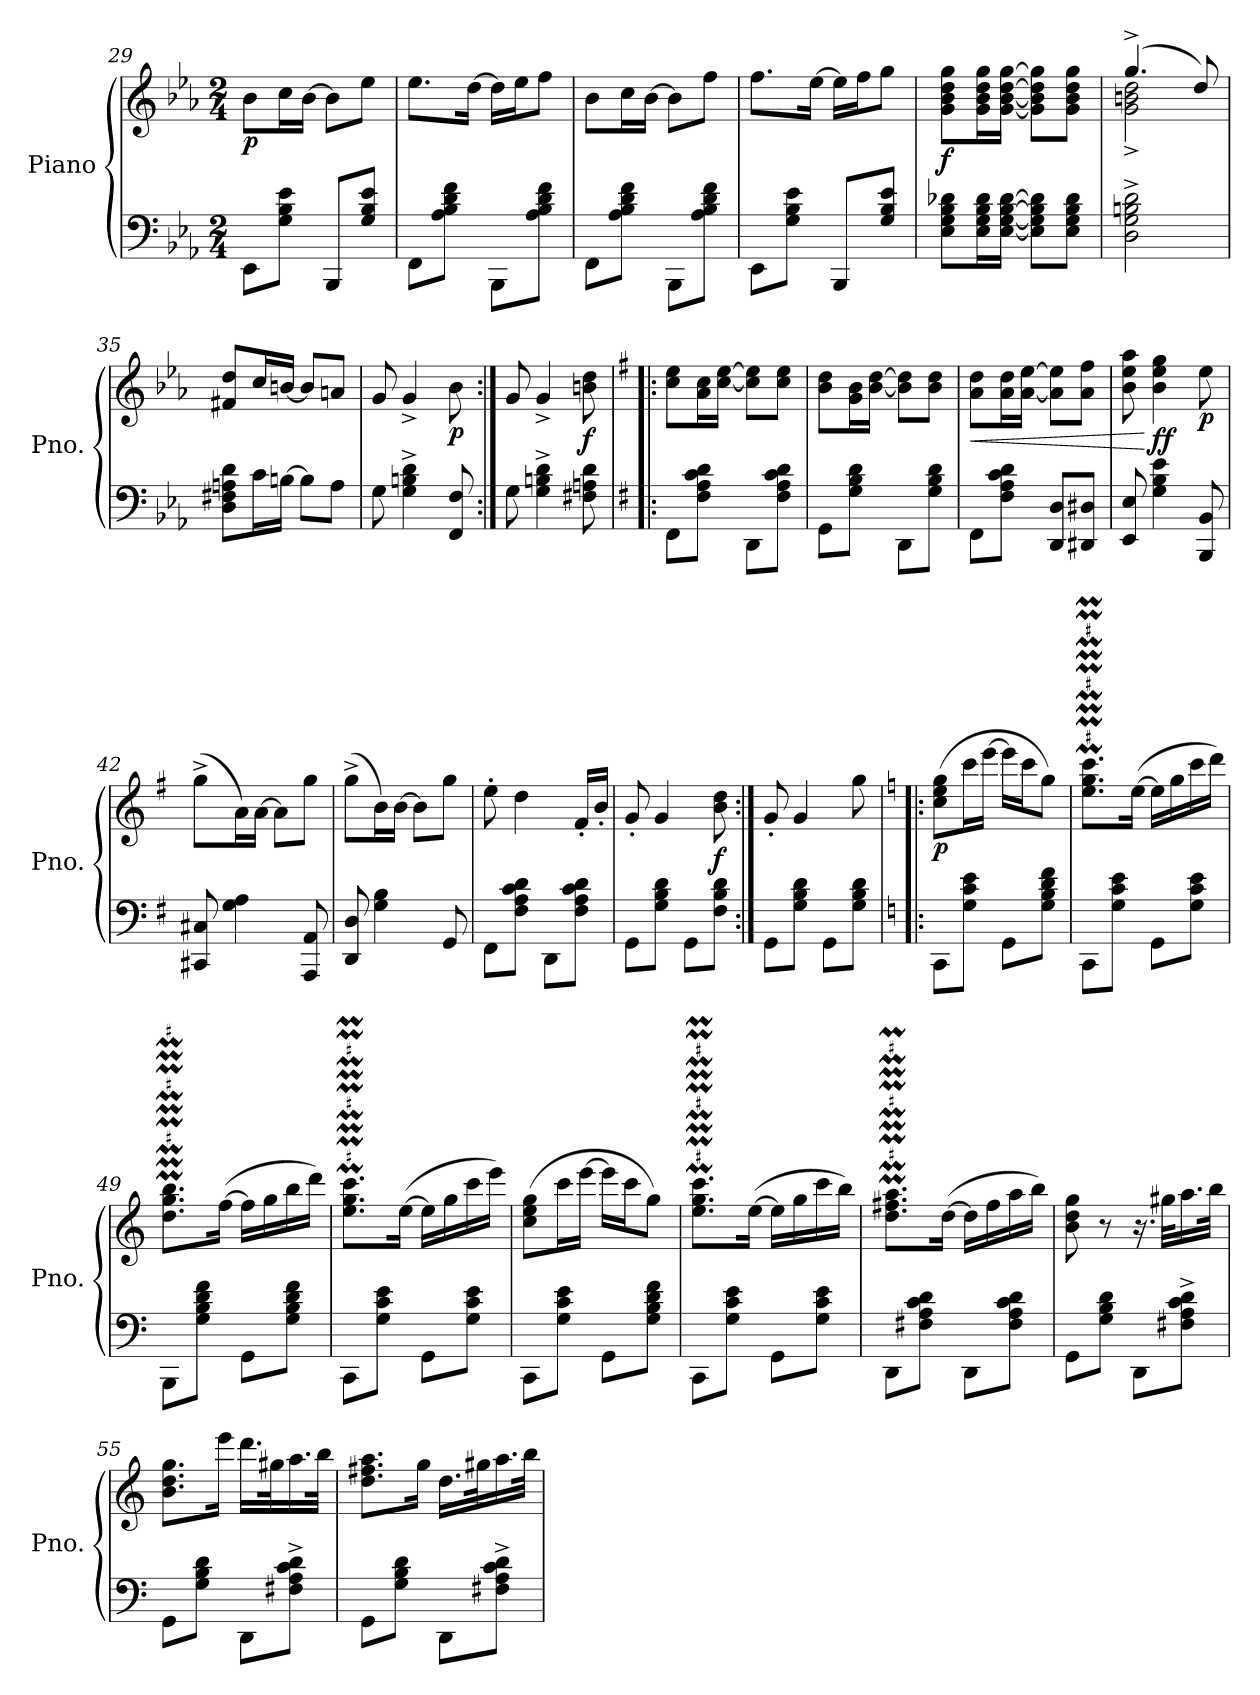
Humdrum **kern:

**kern	**kern	**dynam
*part1	*part1	*part1
*staff2	*staff1	*staff1/2
*I"Piano	*	*
*I'Pno.	*	*
*clefF4	*clefG2	*
*k[b-e-a-]	*k[b-e-a-]	*
*M2/4	*M2/4	*
=29	=29	=29
!	!	!LO:DY:b
8EE-\L	8b-\L	p
8G\ 8B-\ 8e-\J	16cc\L	.
.	[16b-\JJ	.
8BBB-/L	8b-\L]	.
8G/ 8B-/ 8e-/J	8ee-\J	.
=30	=30	=30
8FF\L	8.ee-\L	.
8A-\ 8B-\ 8d\ 8f\J	.	.
.	[16dd\Jk	.
8BBB-\L	16dd\LL]	.
.	16ee-\J	.
8A-\ 8B-\ 8d\ 8f\J	8ff\J	.
!!LO:PB:g=z
=31	=31	=31
8FF\L	8b-\L	.
8A-\ 8B-\ 8d\ 8f\J	16cc\L	.
.	[16b-\JJ	.
8BBB-\L	8b-\L]	.
8A-\ 8B-\ 8d\ 8f\J	8ff\J	.
=32	=32	=32
8EE-\L	8.ff\L	.
8G\ 8B-\ 8e-\J	.	.
.	[16ee-\Jk	.
8BBB-/L	16ee-\LL]	.
.	16ff\J	.
8G/ 8B-/ 8e-/J	8gg\J	.
=33	=33	=33
!	!	!LO:DY:b
8E-\ 8G\ 8B-\ 8d-X\L	8g\ 8b-\ 8dd\ 8gg\L	f
16E-\ 16G\ 16B-\ 16d-\L	16g\ 16b-\ 16dd\ 16gg\L	.
[16E-\ [16G\ [16B-\ [16d-\JJ	[16g\ [16b-\ [16dd\ [16gg\JJ	.
8E-\] 8G\] 8B-\] 8d-\]L	8g\] 8b-\] 8dd\] 8gg\]L	.
8E-\ 8G\ 8B-\ 8d-\J	8g\ 8b-\ 8dd\ 8gg\J	.
=34	=34	=34
*	*^	*
2D\^ 2G\^ 2Bn\^ 2d\^	(>4.gg^/	2g\^ 2bn\^ 2dd\^	.
.	8dd/)	.	.
*	*v	*v	*
=35	=35	=35
8D\ 8F#X\ 8An\ 8d\L	8f#X/ 8dd/L	.
16c\L	16cc/L	.
[16Bn\JJ	[16bn/JJ	.
8B\L]	8b/L]	.
8A\J	8an/J	.
=36	=36	=36
8G\	8g/	.
4G\^ 4Bn\^ 4d\^	4g^/	.
!	!	!LO:DY:b
8FF/ 8F/	8b-\	p
=37:|!	=37:|!	=37:|!
8G\	8g/	.
4G\^ 4Bn\^ 4d\^	4g^/	.
!	!	!LO:DY:b
8F#X\ 8An\ 8d\	8bn\ 8dd\	f
!!LO:LB:g=z
=38!|:	=38!|:	=38!|:
*k[f#]	*k[f#]	*
8FF#\L	8cc\ 8ee\L	.
8F#\ 8A\ 8c\ 8d\J	16a\ 16cc\L	.
.	[16cc\ [16ee\JJ	.
8DD\L	8cc\] 8ee\]L	.
8F#\ 8A\ 8c\ 8d\J	8cc\ 8ee\J	.
=39	=39	=39
8GG\L	8b\ 8dd\L	.
8G\ 8B\ 8d\J	16g\ 16b\L	.
.	[16b\ [16dd\JJ	.
8DD\L	8b\] 8dd\]L	.
8G\ 8B\ 8d\J	8b\ 8dd\J	.
=40	=40	=40
!	!	!LO:HP:b
8FF#\L	8a\ 8dd\L	<
8F#\ 8A\ 8c\ 8d\J	16a\ 16dd\L	.
.	[16a\ [16ee\JJ	.
8DD/ 8D/L	8a\] 8ee\]L	.
8DD#X/ 8D#X/J	8a\ 8ff#\J	.
=41	=41	=41
8EE/ 8E/	8b\ 8ee\ 8aa\	.
!	!	!LO:DY:n=1:b
4G\ 4B\ 4e\	4b\ 4ee\ 4gg\	[ ff
!	!	!LO:DY:n=2:b
8BBB/ 8BB/	8ee\	p
=42	=42	=42
8CC#X/ 8C#X/	(>8gg^\L	.
4G\ 4A\	16a\L)	.
.	[16a\JJ	.
.	8a\L]	.
8AAA/ 8AA/	8gg\J	.
=43	=43	=43
8DD/ 8D/	(>8gg^\L	.
4G\ 4B\	16b\L)	.
.	[16b\JJ	.
.	8b\L]	.
8GG/	8gg\J	.
=44	=44	=44
8FF#\L	8ee'\	.
8F#\ 8A\ 8c\ 8d\J	4dd\	.
8DD\L	.	.
8F#\ 8A\ 8c\ 8d\J	16f#'/LL	.
.	16b'/JJ	.
!!LO:LB:g=z
=45	=45	=45
8GG\L	8g'/	.
8G\ 8B\ 8d\J	4g/	.
8GG\L	.	.
!	!	!LO:DY:b
8F#\ 8B\ 8d\J	8b\ 8dd\	f
=46:|!	=46:|!	=46:|!
8GG\L	8g'/	.
8G\ 8B\ 8d\J	4g/	.
8GG\L	.	.
8G\ 8B\ 8d\J	8gg\	.
=47!|:	=47!|:	=47!|:
*k[]	*k[]	*
!	!	!LO:DY:b
8CC\L	(>8cc\ 8ee\ 8gg\L	p
8G\ 8c\ 8e\J	16ccc\L	.
.	[16eee\JJ	.
8GG\L	16eee\LL]	.
.	16ccc\J	.
8G\ 8B\ 8d\ 8f\J	8gg\J)	.
=48	=48	=48
8CC\L	8.ee\M 8.gg\M 8.ccc\ML	.
8G\ 8c\ 8e\J	.	.
.	(>[16ee\Jk	.
8GG\L	16ee\LL]	.
.	16gg\	.
8G\ 8c\ 8e\J	16ccc\	.
.	16ddd\JJ)	.
=49	=49	=49
8BBB\L	8.dd\M 8.gg\M 8.bb\ML	.
8G\ 8B\ 8d\ 8f\J	.	.
.	(>[16ff\Jk	.
8GG\L	16ff\LL]	.
.	16gg\	.
8G\ 8B\ 8d\ 8f\J	16bb\	.
.	16ddd\JJ)	.
=50	=50	=50
8CC\L	8.ee\M 8.gg\M 8.ccc\ML	.
8G\ 8c\ 8e\J	.	.
.	(>[16ee\Jk	.
8GG\L	16ee\LL]	.
.	16gg\	.
8G\ 8c\ 8e\J	16ccc\	.
.	16eee\JJ)	.
=51	=51	=51
8CC\L	(>8cc\ 8ee\ 8gg\L	.
8G\ 8c\ 8e\J	16ccc\L	.
.	[16eee\JJ	.
8GG\L	16eee\LL]	.
.	16ccc\J	.
8G\ 8B\ 8d\ 8f\J	8gg\J)	.
!!LO:LB:g=z
=52	=52	=52
8CC\L	8.ee\M 8.gg\M 8.ccc\ML	.
8G\ 8c\ 8e\J	.	.
.	(>[16ee\Jk	.
8GG\L	16ee\LL]	.
.	16gg\	.
8G\ 8c\ 8e\J	16ccc\	.
.	16bb\JJ)	.
=53	=53	=53
8DD\L	8.dd\M 8.ff#X\M 8.aa\ML	.
8F#X\ 8A\ 8c\ 8d\J	.	.
.	(>[16dd\Jk	.
8DD\L	16dd\LL]	.
.	16ff#\	.
8F#\ 8A\ 8c\ 8d\J	16aa\	.
.	16bb\JJ)	.
=54	=54	=54
8GG\L	8b\ 8dd\ 8gg\	.
8G\ 8B\ 8d\J	8r	.
8DD\L	16.r	.
.	32gg#X\KLL	.
8F#X\^ 8A\^ 8c\^ 8d\^J	16.aa\	.
.	32bb\JJk	.
=55	=55	=55
8GG\L	8.b\ 8.dd\ 8.gg\L	.
8G\ 8B\ 8d\J	.	.
.	16eee\Jk	.
8DD\L	16.ddd\LL	.
.	32gg#X\K	.
8F#X\^ 8A\^ 8c\^ 8d\^J	16.aa\	.
.	32bb\JJk	.
=56	=56	=56
8GG\L	8.dd\ 8.ff#X\ 8.aa\L	.
8G\ 8B\ 8d\J	.	.
.	16gg\Jk	.
8DD\L	16.dd\LL	.
.	32gg#X\K	.
8F#X\^ 8A\^ 8c\^ 8d\^J	16.aa\	.
.	32bb\JJk	.
=	=	=
*-	*-	*-
